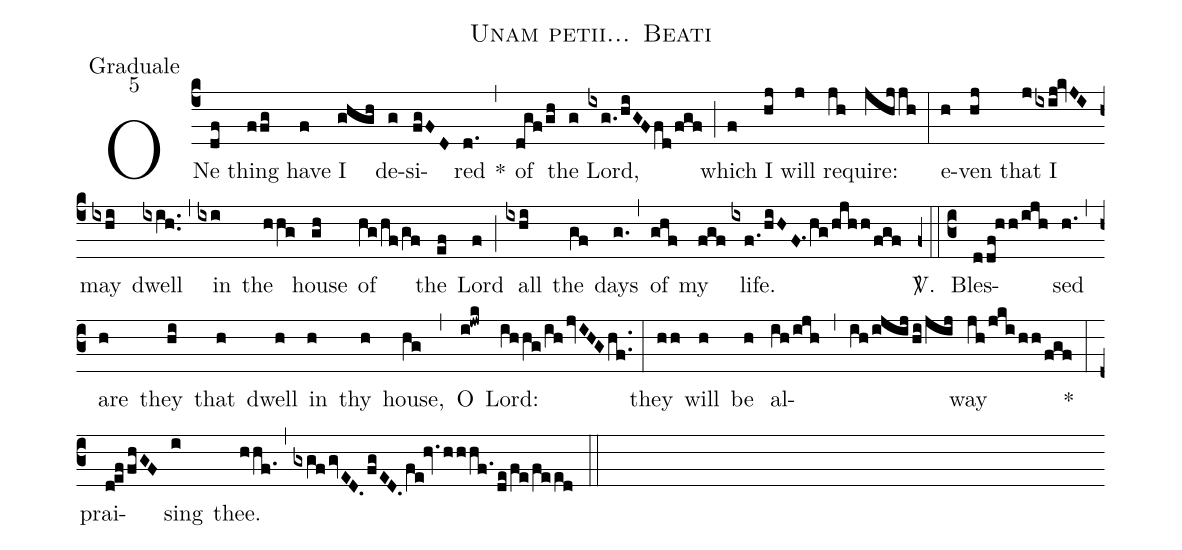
name:Unam petii... Beati;
office-part:Graduale;
mode:5;
%%
(c4) ONe(df) thing(ffg) have(f) I(ghgh) de(g)si(fgFD)red(d.) *(,) of(dgf/gh) the(g) Lord,(ixg./hiGFfd/fgf) (;) which(f) I(hj) will(j) re(jh)quire:(jhjjh) (:) e(h)ven(hj) that(j) I(ixij!kvJI) may(ixhi) dwell(ixih..) (,) in(ixi) the(hhg) house(gh) of(hg/hf/gf) the(ef) Lord(f) (;) all(ixhi) the(gf) days(g.) (,) of(ghf) my(fgf) life.(ixf.1/hiHF.1/hg/hjhh/fgf) <sp>V/</sp>.(z0::c3) Bles(ddf!hh/ijh)sed(h.) (,) are(h) they(hi) that(h) dwell(h) in(h) thy(h) house,(hg) (,) O(i!jwk) Lord:(ihhg/ih/jvIHG/hf..) (:) they(hh) will(h) be(h) al(ih/ijh,ih/ijij/hi/jij)way(jh/jki/hh/fgf) *(:) prai(d!effhGF)sing(i) thee.(hhf.) (,) (gxgf/gvED.0/fgED.0/fe!hv.1hhhf.1/de/fe/feed) (::)
